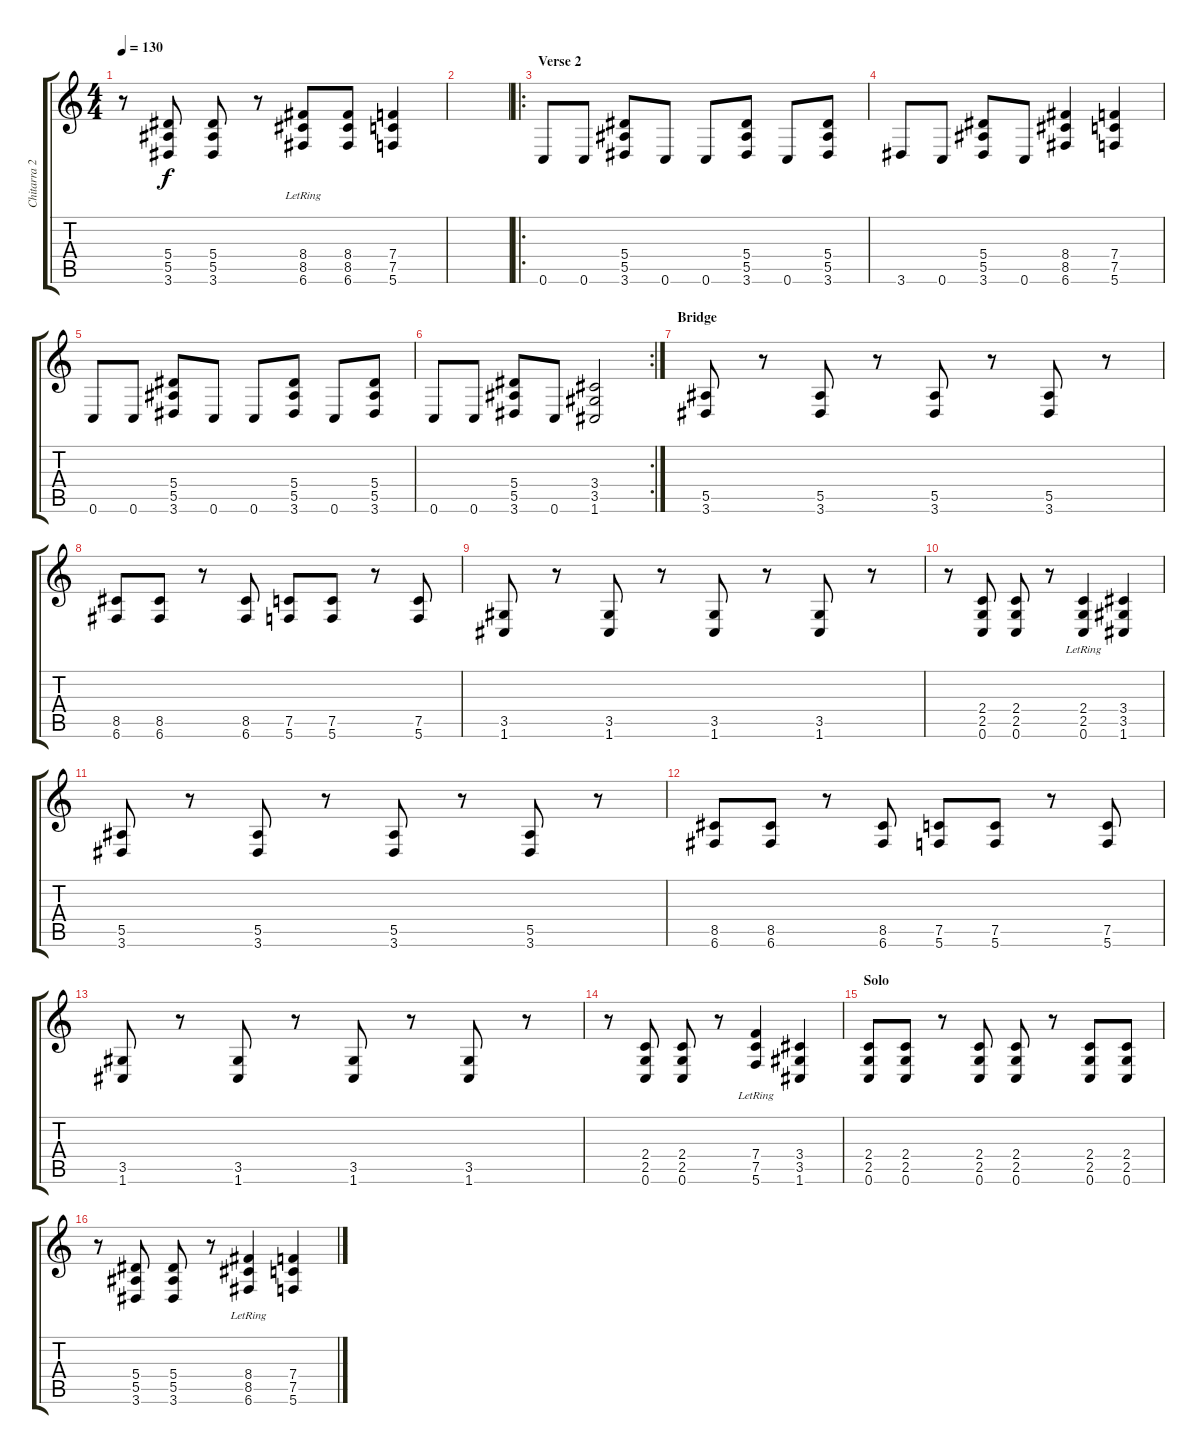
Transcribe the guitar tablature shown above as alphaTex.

\track ("Chitarra 2" "Chitarra 2") {instrument distortionguitar}
\staff {score tabs}
\tuning (C4 G3 Eb3 Bb2 F2 C2) {hide}
\ts (4 4)
\tempo 130
\clef g2
\ks c
r.8{dy f} (5.4 5.5 3.6).8 (5.4 5.5 3.6).8 r.8 (8.4{lr} 8.5{lr} 6.6{lr}).8 (8.4 8.5 6.6).8 (7.4 7.5 5.6).4 |
|
\ro
\section ("" "Verse 2")
0.6.8 0.6.8 (5.4 5.5 3.6).8 0.6.8 0.6.8 (5.4 5.5 3.6).8 0.6.8 (5.4 5.5 3.6).8 |
3.6.8 0.6.8 (5.4 5.5 3.6).8 0.6.8 (8.4 8.5 6.6).4 (7.4 7.5 5.6).4 |
0.6.8 0.6.8 (5.4 5.5 3.6).8 0.6.8 0.6.8 (5.4 5.5 3.6).8 0.6.8 (5.4 5.5 3.6).8 |
\rc 2
0.6.8 0.6.8 (5.4 5.5 3.6).8 0.6.8 (3.4 3.5 1.6).2 |
\section ("" "Bridge")
(5.5 3.6).8 r.8 (5.5 3.6).8 r.8 (5.5 3.6).8 r.8 (5.5 3.6).8 r.8 |
(8.5 6.6).8 (8.5 6.6).8 r.8 (8.5 6.6).8 (7.5 5.6).8 (7.5 5.6).8 r.8 (7.5 5.6).8 |
(3.5 1.6).8 r.8 (3.5 1.6).8 r.8 (3.5 1.6).8 r.8 (3.5 1.6).8 r.8 |
r.8 (2.4 2.5 0.6).8 (2.4 2.5 0.6).8 r.8 (2.4{lr} 2.5{lr} 0.6{lr}).4 (3.4 3.5 1.6).4 |
(5.5 3.6).8 r.8 (5.5 3.6).8 r.8 (5.5 3.6).8 r.8 (5.5 3.6).8 r.8 |
(8.5 6.6).8 (8.5 6.6).8 r.8 (8.5 6.6).8 (7.5 5.6).8 (7.5 5.6).8 r.8 (7.5 5.6).8 |
(3.5 1.6).8 r.8 (3.5 1.6).8 r.8 (3.5 1.6).8 r.8 (3.5 1.6).8 r.8 |
r.8 (2.4 2.5 0.6).8 (2.4 2.5 0.6).8 r.8 (7.4{lr} 7.5{lr} 5.6{lr}).4 (3.4 3.5 1.6).4 |
\section ("" "Solo")
(2.4 2.5 0.6).8{volume 10} (2.4 2.5 0.6).8 r.8 (2.4 2.5 0.6).8 (2.4 2.5 0.6).8 r.8 (2.4 2.5 0.6).8 (2.4 2.5 0.6).8 |
r.8 (5.4 5.5 3.6).8 (5.4 5.5 3.6).8 r.8 (8.4{lr} 8.5{lr} 6.6{lr}).4 (7.4 7.5 5.6).4
